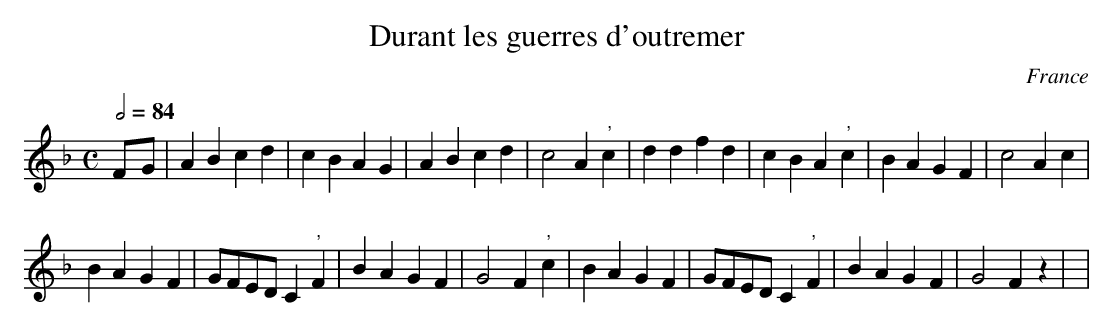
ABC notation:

X:1
T:Durant les guerres d'outremer
O:France
M:C
L:1/4
Q:1/2=84
K:F
F/2-G/2|ABcd|cBAG|ABcd| c2A","c|ddfd|cBA","c|BAGF|c2 Ac| !
BAGF|G/2F/2E/2D/2 C","F|BAGF|G2 F","c|BAGF|G/2F/2E/2D/2 C","F|BAGF|G2 Fz|
|
